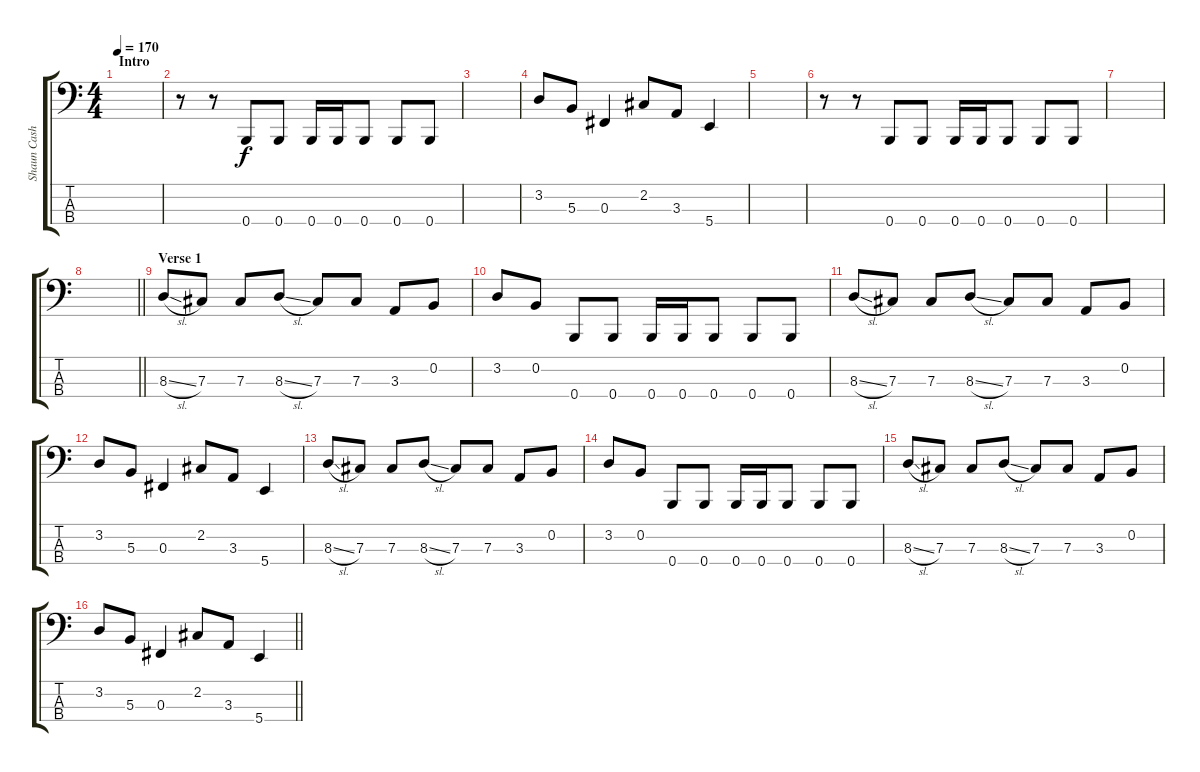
\track ("Shaun Cash" "Shaun Cash") {instrument electricbasspick}
\staff {score tabs}
\tuning (E2 B1 Gb1 B0) {hide}
\ts (4 4)
\section ("" "Intro")
\tempo 170
\clef f4
\ks c
|
r.8 r.8 0.4.8 0.4.8 0.4.16 0.4.16 0.4.8 0.4.8 0.4.8 |
|
3.2.8 5.3.8 0.3.4 2.2.8 3.3.8 5.4.4 |
|
r.8 r.8 0.4.8 0.4.8 0.4.16 0.4.16 0.4.8 0.4.8 0.4.8 |
|
\barLineRight lightlight
|
\section ("" "Verse 1")
8.3{sl}.8 7.3.8 7.3.8 8.3{sl}.8 7.3.8 7.3.8 3.3.8 0.2.8 |
3.2.8 0.2.8 0.4.8 0.4.8 0.4.16 0.4.16 0.4.8 0.4.8 0.4.8 |
8.3{sl}.8 7.3.8 7.3.8 8.3{sl}.8 7.3.8 7.3.8 3.3.8 0.2.8 |
3.2.8 5.3.8 0.3.4 2.2.8 3.3.8 5.4.4 |
8.3{sl}.8 7.3.8 7.3.8 8.3{sl}.8 7.3.8 7.3.8 3.3.8 0.2.8 |
3.2.8 0.2.8 0.4.8 0.4.8 0.4.16 0.4.16 0.4.8 0.4.8 0.4.8 |
8.3{sl}.8 7.3.8 7.3.8 8.3{sl}.8 7.3.8 7.3.8 3.3.8 0.2.8 |
\barLineRight lightlight
3.2.8 5.3.8 0.3.4 2.2.8 3.3.8 5.4.4
